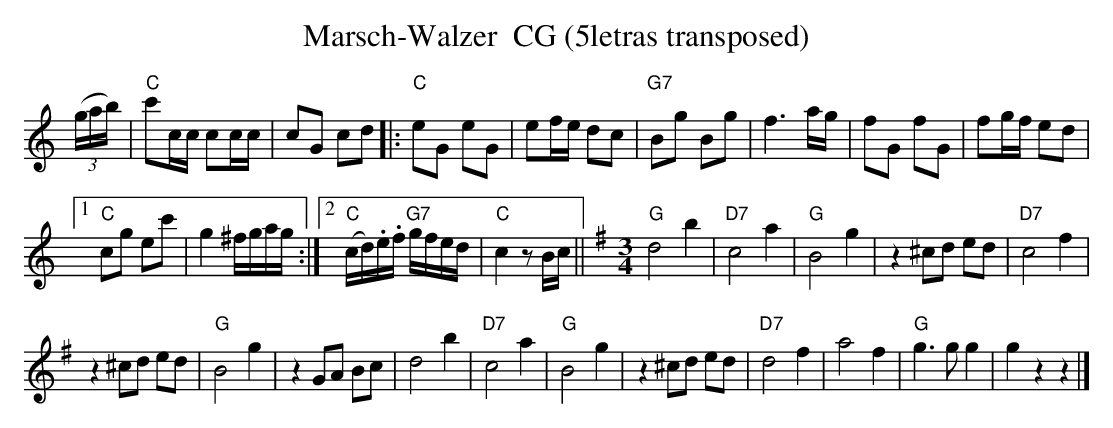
X:1
T: Marsch-Walzer  CG (5letras transposed)
M:none
L:1/8
K:C transpose=3 %%MIDI gchordon
((3g/a/b/) | "C"c'c/c/ cc/c/ | cG cd |: "C"eG eG | ef/e/ dc | "G7"Bg Bg | f3a/g/ | fG fG | fg/f/ ed |1
"C"cg ec' | g2^f/g/a/g/ :|2 ("C"c/d/).e/.f/ "G7"g/f/e/d/ | "C"c2zB/c/ || [M:3/4] [K:G] "G"d4b2 | "D7"c4a2 | "G"B4g2 | z2^cd ed | "D7"c4f2 |
z2^cd ed | "G"B4g2 | z2GA Bc | d4b2 | "D7"c4a2 | "G"B4g2 | z2^cd ed | "D7"d4f2 | a4f2 | "G"g3gg2 | g2z2z2 |]
